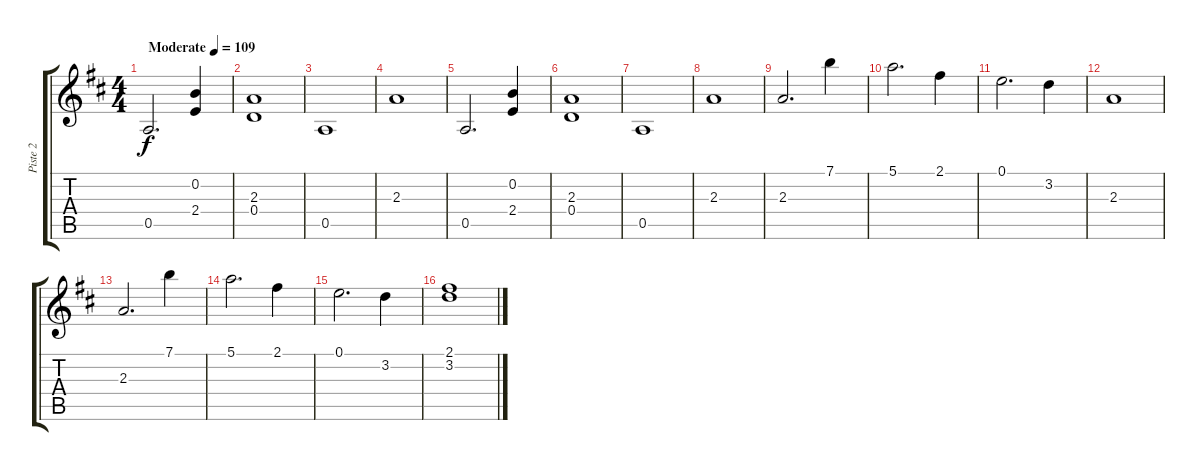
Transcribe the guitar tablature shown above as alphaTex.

\track ("Piste 2" "Piste 2") {instrument electricbassfinger}
\staff {score tabs}
\tuning (E4 B3 G3 D3 A2 E2) {hide}
\ts (4 4)
\tempo (109 "Moderate")
\clef g2
\ks d
0.5.2{d dy f instrument electricbassfinger} (0.2 2.4).4 |
(2.3 0.4).1 |
0.5.1 |
2.3.1 |
0.5.2{d} (0.2 2.4).4 |
(2.3 0.4).1 |
0.5.1 |
2.3.1 |
2.3.2{d} 7.1.4 |
5.1.2{d} 2.1.4 |
0.1.2{d} 3.2.4 |
2.3.1 |
2.3.2{d} 7.1.4 |
5.1.2{d} 2.1.4 |
0.1.2{d} 3.2.4 |
(2.1 3.2).1
